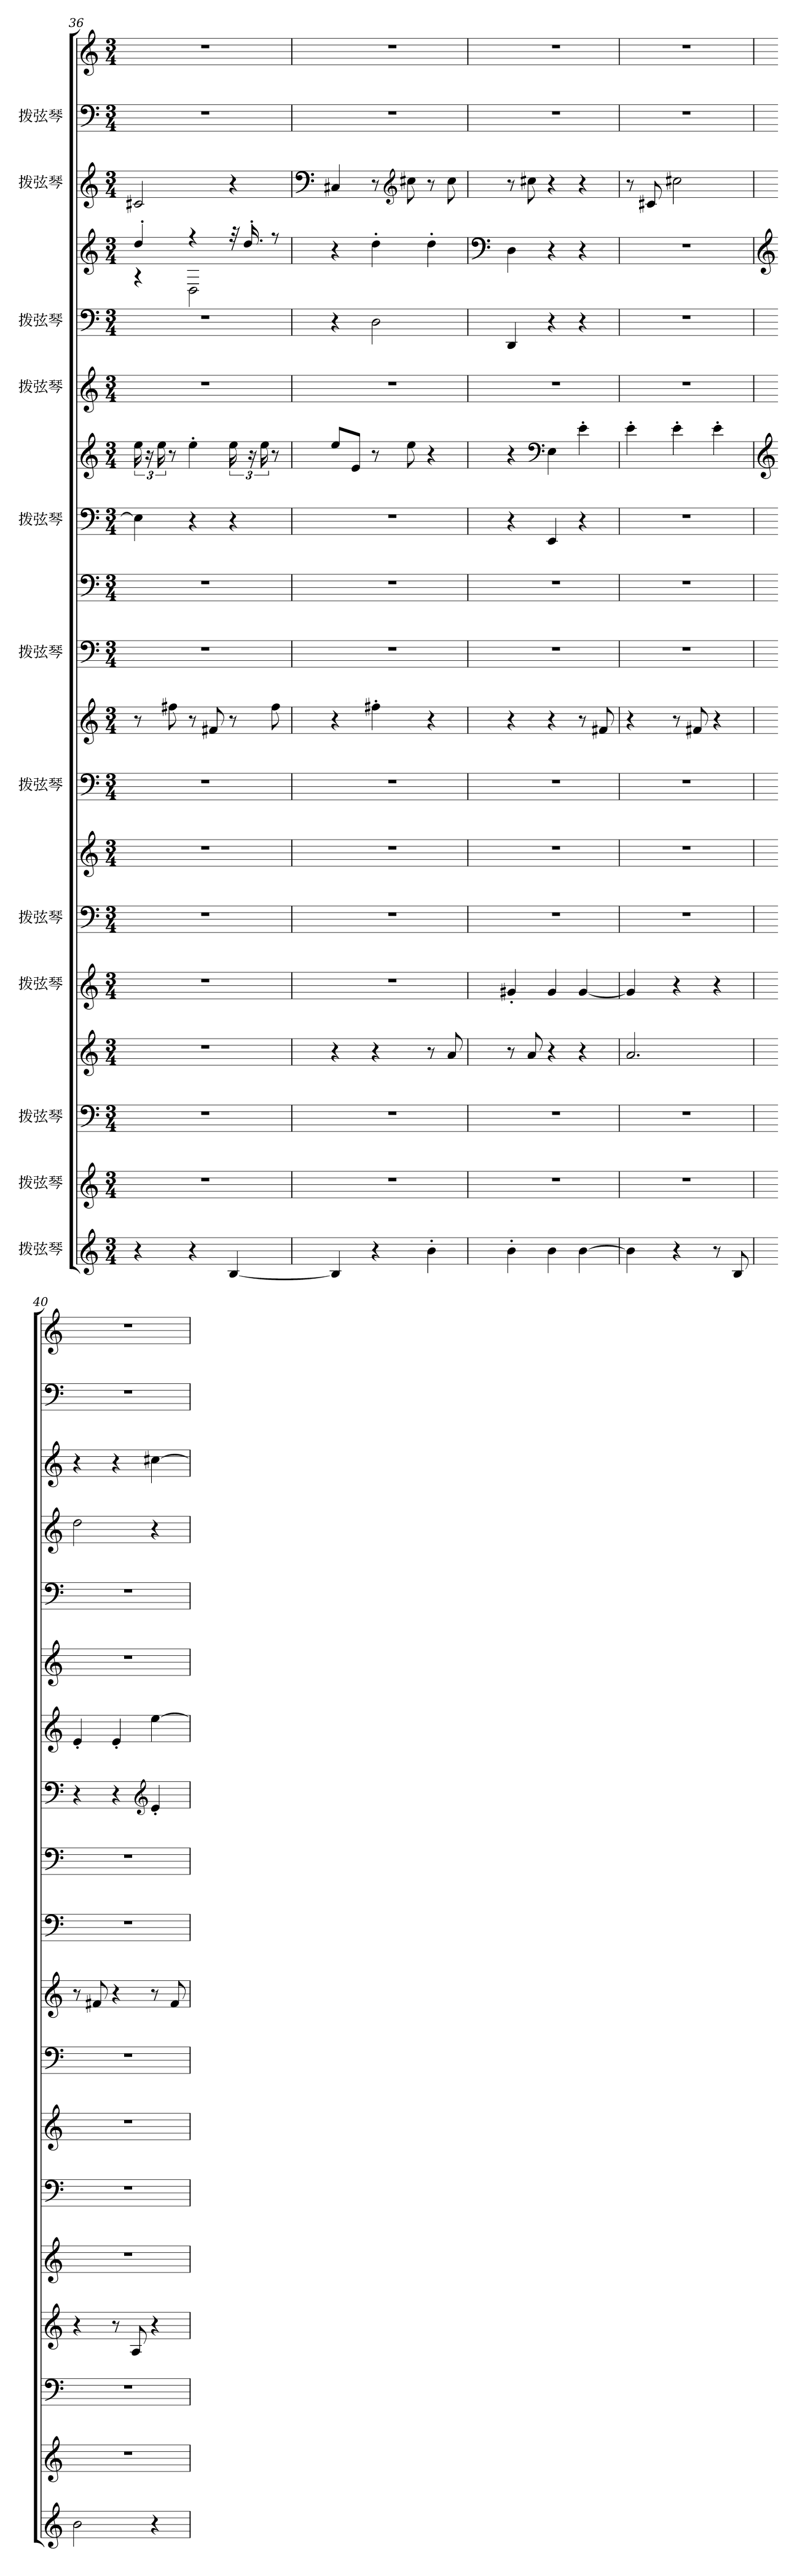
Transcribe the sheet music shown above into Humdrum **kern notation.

**kern	**kern	**kern	**kern	**kern	**kern	**kern	**kern	**kern	**kern	**kern	**kern	**kern	**kern	**kern	**kern	**kern	**kern	**kern
*part12	*part11	*part10	*part10	*part9	*part8	*part8	*part7	*part7	*part6	*part6	*part5	*part5	*part4	*part3	*part3	*part2	*part1	*part1
*staff19	*staff18	*staff17	*staff16	*staff15	*staff14	*staff13	*staff12	*staff11	*staff10	*staff9	*staff8	*staff7	*staff6	*staff5	*staff4	*staff3	*staff2	*staff1
*I"拨弦琴	*I"拨弦琴	*I"拨弦琴	*	*I"拨弦琴	*I"拨弦琴	*	*I"拨弦琴	*	*I"拨弦琴	*	*I"拨弦琴	*	*I"拨弦琴	*I"拨弦琴	*	*I"拨弦琴	*I"拨弦琴	*
*clefG2	*clefG2	*clefF4	*clefG2	*clefG2	*clefF4	*clefG2	*clefF4	*clefG2	*clefF4	*clefF4	*clefF4	*clefG2	*clefG2	*clefF4	*clefG2	*clefG2	*clefF4	*clefG2
*k[]	*k[]	*k[]	*k[]	*k[]	*k[]	*k[]	*k[]	*k[]	*k[]	*k[]	*k[]	*k[]	*k[]	*k[]	*k[]	*k[]	*k[]	*k[]
*M3/4	*M3/4	*M3/4	*M3/4	*M3/4	*M3/4	*M3/4	*M3/4	*M3/4	*M3/4	*M3/4	*M3/4	*M3/4	*M3/4	*M3/4	*M3/4	*M3/4	*M3/4	*M3/4
=36	=36	=36	=36	=36	=36	=36	=36	=36	=36	=36	=36	=36	=36	=36	=36	=36	=36	=36
*	*	*	*	*	*	*	*	*	*	*	*	*	*	*	*^	*	*	*
4r	2.r	2.r	2.r	2.r	2.r	2.r	2.r	8r	2.r	2.r	4E\]	24ee\	2.r	2.r	4dd'/	4r	2c#X/	2.r	2.r
.	.	.	.	.	.	.	.	.	.	.	.	24r	.	.	.	.	.	.	.
.	.	.	.	.	.	.	.	.	.	.	.	24ee\	.	.	.	.	.	.	.
.	.	.	.	.	.	.	.	8ff#X\	.	.	.	8r	.	.	.	.	.	.	.
4r	.	.	.	.	.	.	.	8r	.	.	4r	4ee'\	.	.	4r	2D\	.	.	.
.	.	.	.	.	.	.	.	8f#X/	.	.	.	.	.	.	.	.	.	.	.
[4B/	.	.	.	.	.	.	.	8r	.	.	4r	24ee\	.	.	32r	.	4r	.	.
.	.	.	.	.	.	.	.	.	.	.	.	.	.	.	16.dd'/	.	.	.	.
.	.	.	.	.	.	.	.	.	.	.	.	24r	.	.	.	.	.	.	.
.	.	.	.	.	.	.	.	.	.	.	.	24ee\	.	.	.	.	.	.	.
.	.	.	.	.	.	.	.	8ff#\	.	.	.	8r	.	.	8r	.	.	.	.
*	*	*	*	*	*	*	*	*	*	*	*	*	*	*	*v	*v	*	*	*
=37	=37	=37	=37	=37	=37	=37	=37	=37	=37	=37	=37	=37	=37	=37	=37	=37	=37	=37
*	*	*	*	*	*	*	*	*	*	*	*	*	*	*	*	*clefF4	*	*
4B/]	2.r	2.r	4r	2.r	2.r	2.r	2.r	4r	2.r	2.r	2.r	8ee/L	2.r	4r	4r	4C#X/	2.r	2.r
.	.	.	.	.	.	.	.	.	.	.	.	8e/J	.	.	.	.	.	.
4r	.	.	4r	.	.	.	.	4ff#X'\	.	.	.	8r	.	2D\	4dd'\	8r	.	.
*	*	*	*	*	*	*	*	*	*	*	*	*	*	*	*	*clefG2	*	*
.	.	.	.	.	.	.	.	.	.	.	.	8ee\	.	.	.	8cc#X\	.	.
4b'\	.	.	8r	.	.	.	.	4r	.	.	.	4r	.	.	4dd'\	8r	.	.
.	.	.	8a/	.	.	.	.	.	.	.	.	.	.	.	.	8cc#\	.	.
!!LO:PB:g=z
=38	=38	=38	=38	=38	=38	=38	=38	=38	=38	=38	=38	=38	=38	=38	=38	=38	=38	=38
*	*	*	*	*	*	*	*	*	*	*	*	*	*	*	*clefF4	*	*	*
4b'\	2.r	2.r	8r	4g#X'/	2.r	2.r	2.r	4r	2.r	2.r	4r	4r	2.r	4DD/	4D\	8r	2.r	2.r
.	.	.	8a/	.	.	.	.	.	.	.	.	.	.	.	.	8cc#X\	.	.
*	*	*	*	*	*	*	*	*	*	*	*	*clefF4	*	*	*	*	*	*
4b\	.	.	4r	4g#/	.	.	.	4r	.	.	4EE/	4E\	.	4r	4r	4r	.	.
[4b\	.	.	4r	[4g#/	.	.	.	8r	.	.	4r	4e'\	.	4r	4r	4r	.	.
.	.	.	.	.	.	.	.	8f#X/	.	.	.	.	.	.	.	.	.	.
=39	=39	=39	=39	=39	=39	=39	=39	=39	=39	=39	=39	=39	=39	=39	=39	=39	=39	=39
4b\]	2.r	2.r	2.a/	4g#/]	2.r	2.r	2.r	4r	2.r	2.r	2.r	4e'\	2.r	2.r	2.r	8r	2.r	2.r
.	.	.	.	.	.	.	.	.	.	.	.	.	.	.	.	8c#X/	.	.
4r	.	.	.	4r	.	.	.	8r	.	.	.	4e'\	.	.	.	2cc#X\	.	.
.	.	.	.	.	.	.	.	8f#X/	.	.	.	.	.	.	.	.	.	.
8r	.	.	.	4r	.	.	.	4r	.	.	.	4e'\	.	.	.	.	.	.
8B/	.	.	.	.	.	.	.	.	.	.	.	.	.	.	.	.	.	.
=40	=40	=40	=40	=40	=40	=40	=40	=40	=40	=40	=40	=40	=40	=40	=40	=40	=40	=40
*	*	*	*	*	*	*	*	*	*	*	*	*clefG2	*	*	*clefG2	*	*	*
2b\	2.r	2.r	4r	2.r	2.r	2.r	2.r	8r	2.r	2.r	4r	4e'/	2.r	2.r	2dd\	4r	2.r	2.r
.	.	.	.	.	.	.	.	8f#X/	.	.	.	.	.	.	.	.	.	.
.	.	.	8r	.	.	.	.	4r	.	.	4r	4e'/	.	.	.	4r	.	.
.	.	.	8A/	.	.	.	.	.	.	.	.	.	.	.	.	.	.	.
*	*	*	*	*	*	*	*	*	*	*	*clefG2	*	*	*	*	*	*	*
4r	.	.	4r	.	.	.	.	8r	.	.	4e'/	[4ee\	.	.	4r	[4cc#X\	.	.
.	.	.	.	.	.	.	.	8f#/	.	.	.	.	.	.	.	.	.	.
=	=	=	=	=	=	=	=	=	=	=	=	=	=	=	=	=	=	=
*-	*-	*-	*-	*-	*-	*-	*-	*-	*-	*-	*-	*-	*-	*-	*-	*-	*-	*-
